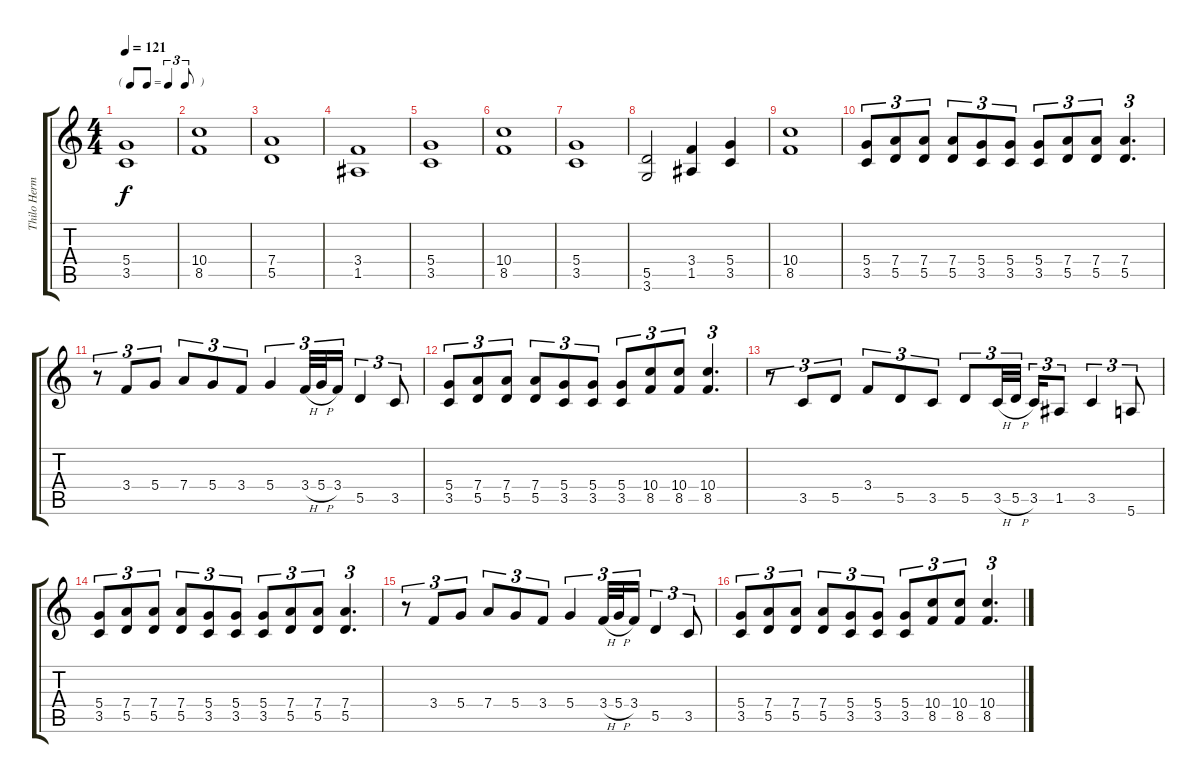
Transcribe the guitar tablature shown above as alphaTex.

\track ("Thilo Hermann" "Thilo Herm") {instrument distortionguitar}
\staff {score tabs}
\tuning (E4 B3 G3 D3 A2 E2) {hide}
\ts (4 4)
\tf triplet8th
\tempo 121
\clef g2
\ks c
(5.4 3.5).1{dy f} |
(10.4 8.5).1 |
(7.4 5.5).1 |
(3.4 1.5).1 |
(5.4 3.5).1 |
(10.4 8.5).1 |
(5.4 3.5).1 |
(5.5 3.6).2 (3.4 1.5).4 (5.4 3.5).4 |
(10.4 8.5).1 |
(5.4 3.5).8{tu (3 2)} (7.4 5.5).8{tu (3 2)} (7.4 5.5).8{tu (3 2)} (7.4 5.5).8{tu (3 2)} (5.4 3.5).8{tu (3 2)} (5.4 3.5).8{tu (3 2)} (5.4 3.5).8{tu (3 2)} (7.4 5.5).8{tu (3 2)} (7.4 5.5).8{tu (3 2)} (7.4 5.5).4{d tu (3 2)} |
r.8{tu (3 2)} 3.4.8{tu (3 2)} 5.4.8{tu (3 2)} 7.4.8{tu (3 2)} 5.4.8{tu (3 2)} 3.4.8{tu (3 2)} 5.4.4{tu (3 2)} 3.4{h}.32{tu (3 2)} 5.4{h}.32{tu (3 2)} 3.4.16{tu (3 2)} 5.5.4{tu (3 2)} 3.5.8{tu (3 2)} |
(5.4 3.5).8{tu (3 2)} (7.4 5.5).8{tu (3 2)} (7.4 5.5).8{tu (3 2)} (7.4 5.5).8{tu (3 2)} (5.4 3.5).8{tu (3 2)} (5.4 3.5).8{tu (3 2)} (5.4 3.5).8{tu (3 2)} (10.4 8.5).8{tu (3 2)} (10.4 8.5).8{tu (3 2)} (10.4 8.5).4{d tu (3 2)} |
r.8{tu (3 2)} 3.5.8{tu (3 2)} 5.5.8{tu (3 2)} 3.4.8{tu (3 2)} 5.5.8{tu (3 2)} 3.5.8{tu (3 2)} 5.5.8{tu (3 2)} 3.5{h}.32{tu (3 2)} 5.5{h}.32{tu (3 2) beam splitsecondary} 3.5.16{tu (3 2)} 1.5.8{tu (3 2)} 3.5.4{tu (3 2)} 5.6.8{tu (3 2)} |
(5.4 3.5).8{tu (3 2)} (7.4 5.5).8{tu (3 2)} (7.4 5.5).8{tu (3 2)} (7.4 5.5).8{tu (3 2)} (5.4 3.5).8{tu (3 2)} (5.4 3.5).8{tu (3 2)} (5.4 3.5).8{tu (3 2)} (7.4 5.5).8{tu (3 2)} (7.4 5.5).8{tu (3 2)} (7.4 5.5).4{d tu (3 2)} |
r.8{tu (3 2)} 3.4.8{tu (3 2)} 5.4.8{tu (3 2)} 7.4.8{tu (3 2)} 5.4.8{tu (3 2)} 3.4.8{tu (3 2)} 5.4.4{tu (3 2)} 3.4{h}.32{tu (3 2)} 5.4{h}.32{tu (3 2)} 3.4.16{tu (3 2)} 5.5.4{tu (3 2)} 3.5.8{tu (3 2)} |
(5.4 3.5).8{tu (3 2)} (7.4 5.5).8{tu (3 2)} (7.4 5.5).8{tu (3 2)} (7.4 5.5).8{tu (3 2)} (5.4 3.5).8{tu (3 2)} (5.4 3.5).8{tu (3 2)} (5.4 3.5).8{tu (3 2)} (10.4 8.5).8{tu (3 2)} (10.4 8.5).8{tu (3 2)} (10.4 8.5).4{d tu (3 2)}
